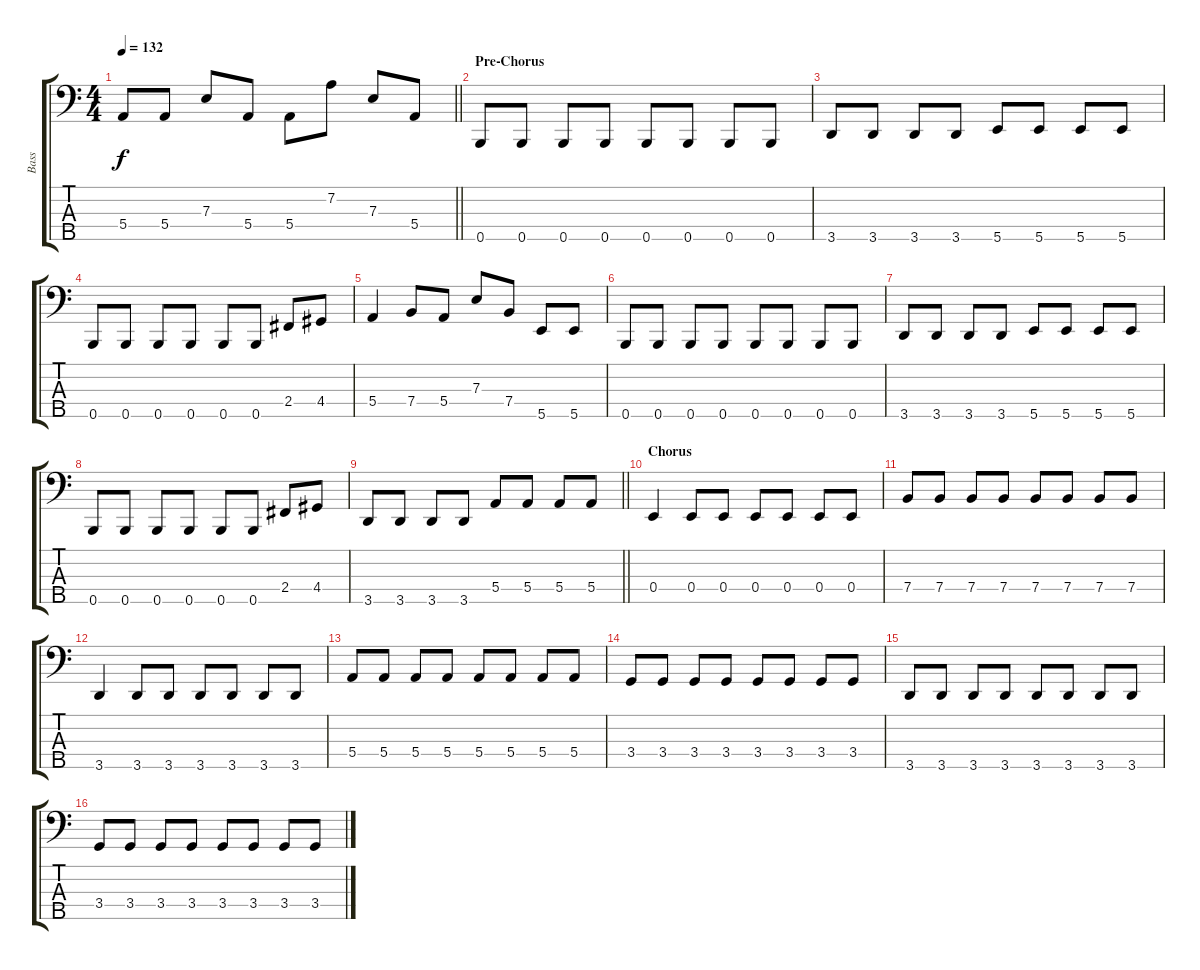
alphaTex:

\track ("Bass" "Bass") {instrument electricbassfinger}
\staff {score tabs}
\tuning (G2 D2 A1 E1 B0) {hide}
\ts (4 4)
\tempo 132
\clef f4
\barLineRight lightlight
\ks c
5.4.8{dy f} 5.4.8 7.3.8 5.4.8 5.4.8 7.2.8 7.3.8 5.4.8 |
\section ("" "Pre-Chorus")
0.5.8 0.5.8 0.5.8 0.5.8 0.5.8 0.5.8 0.5.8 0.5.8 |
3.5.8 3.5.8 3.5.8 3.5.8 5.5.8 5.5.8 5.5.8 5.5.8 |
0.5.8 0.5.8 0.5.8 0.5.8 0.5.8 0.5.8 2.4.8 4.4.8 |
5.4.4 7.4.8 5.4.8 7.3.8 7.4.8 5.5.8 5.5.8 |
0.5.8 0.5.8 0.5.8 0.5.8 0.5.8 0.5.8 0.5.8 0.5.8 |
3.5.8 3.5.8 3.5.8 3.5.8 5.5.8 5.5.8 5.5.8 5.5.8 |
0.5.8 0.5.8 0.5.8 0.5.8 0.5.8 0.5.8 2.4.8 4.4.8 |
\barLineRight lightlight
3.5.8 3.5.8 3.5.8 3.5.8 5.4.8 5.4.8 5.4.8 5.4.8 |
\section ("" "Chorus ")
0.4.4 0.4.8 0.4.8 0.4.8 0.4.8 0.4.8 0.4.8 |
7.4.8 7.4.8 7.4.8 7.4.8 7.4.8 7.4.8 7.4.8 7.4.8 |
3.5.4 3.5.8 3.5.8 3.5.8 3.5.8 3.5.8 3.5.8 |
5.4.8 5.4.8 5.4.8 5.4.8 5.4.8 5.4.8 5.4.8 5.4.8 |
3.4.8 3.4.8 3.4.8 3.4.8 3.4.8 3.4.8 3.4.8 3.4.8 |
3.5.8 3.5.8 3.5.8 3.5.8 3.5.8 3.5.8 3.5.8 3.5.8 |
3.4.8 3.4.8 3.4.8 3.4.8 3.4.8 3.4.8 3.4.8 3.4.8
